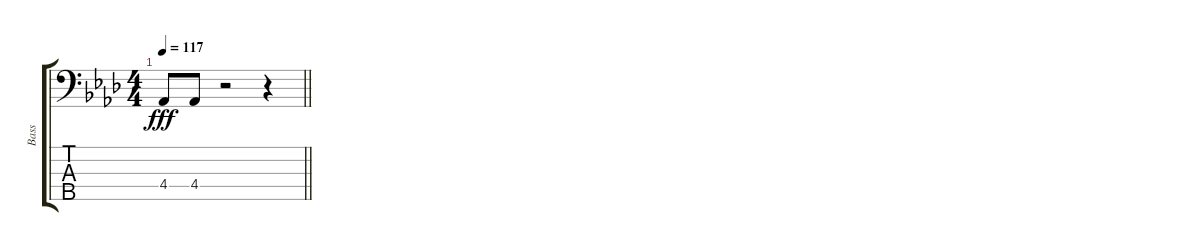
\track ("Bass" "Bass") {instrument electricbassfinger}
\staff {score tabs}
\tuning (G2 D2 A1 E1 B0) {hide}
\ts (4 4)
\tempo 117
\clef f4
\barLineRight lightlight
\ks ab
4.4.8{dy fff} 4.4.8 r.2 r.4
